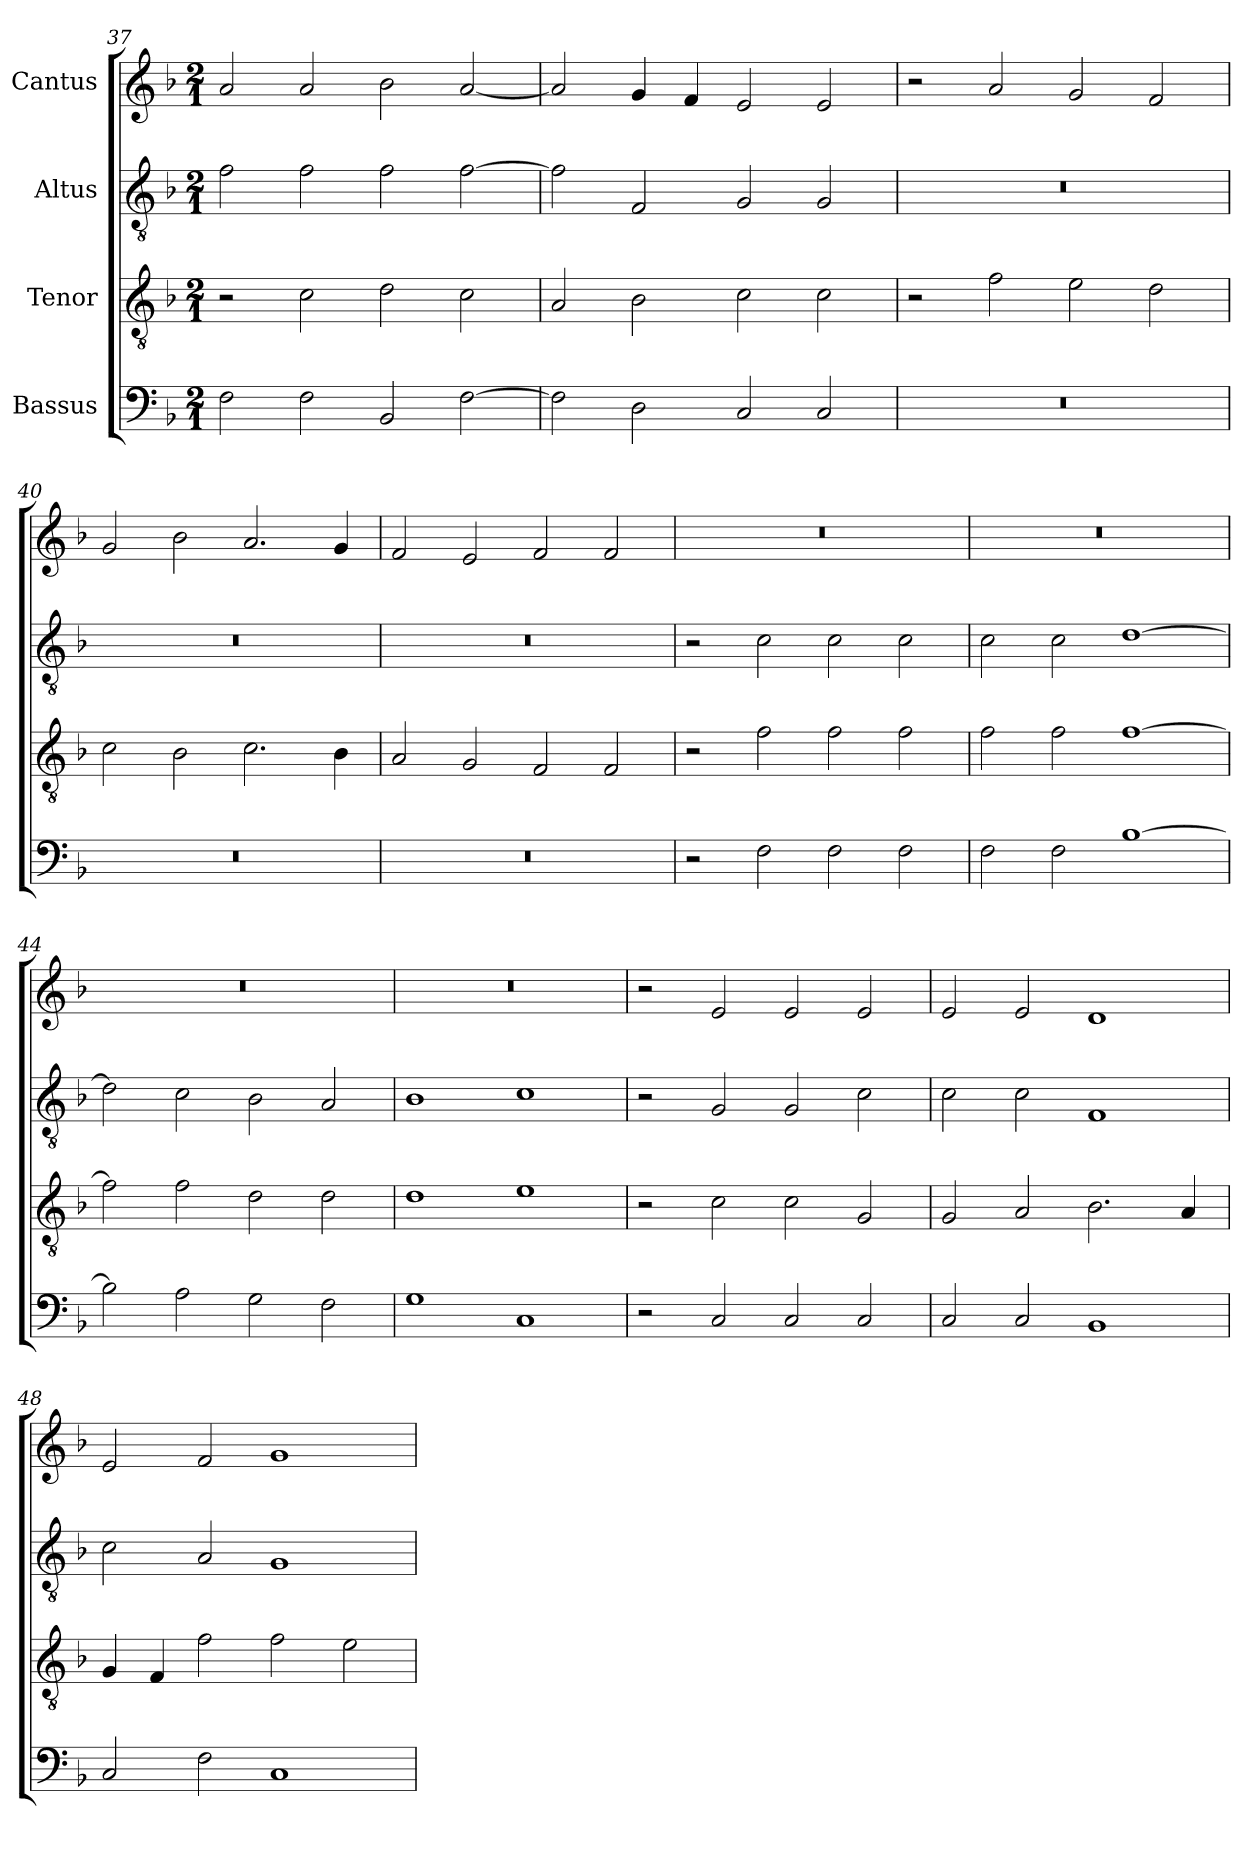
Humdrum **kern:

**kern	**kern	**kern	**kern
*part4	*part3	*part2	*part1
*staff4	*staff3	*staff2	*staff1
*I"Bassus	*I"Tenor	*I"Altus	*I"Cantus
!!LO:LB:g=z
*clefF4	*clefGv2	*clefGv2	*clefG2
*	*ITrd7c12	*ITrd7c12	*
*k[b-]	*k[b-]	*k[b-]	*k[b-]
*F:	*F:	*F:	*F:
*M2/1	*M2/1	*M2/1	*M2/1
=37	=37	=37	=37
2Fi\	2r	2Fi\	2ai/
2Fi\	2Ci\	2Fi\	2ai/
2BB-i/	2Di\	2Fi\	2b-i\
[>2Fi\	2Ci\	[>2Fi\	[<2ai/
=38	=38	=38	=38
2Fi\]	2AAi/	2Fi\]	2ai/]
2Di\	2BB-i\	2FFi/	4gi/
.	.	.	4fi/
2Ci/	2Ci\	2GGi/	2ei/
2Ci/	2Ci\	2GGi/	2ei/
=39	=39	=39	=39
!LO:N:vis=1	!	!LO:N:vis=1	!
0r	2r	0r	2r
.	2Fi\	.	2ai/
.	2Ei\	.	2gi/
.	2Di\	.	2fi/
=40	=40	=40	=40
!LO:N:vis=1	!	!LO:N:vis=1	!
0r	2Ci\	0r	2gi/
.	2BB-i\	.	2b-i\
.	2.Ci\	.	2.ai/
.	4BB-i\	.	4gi/
=41	=41	=41	=41
!LO:N:vis=1	!	!LO:N:vis=1	!
0r	2AAi/	0r	2fi/
.	2GGi/	.	2ei/
.	2FFi/	.	2fi/
.	2FFi/	.	2fi/
!!LO:LB:g=z
=42	=42	=42	=42
!	!	!	!LO:N:vis=1
2r	2r	2r	0r
2Fi\	2Fi\	2Ci\	.
2Fi\	2Fi\	2Ci\	.
2Fi\	2Fi\	2Ci\	.
=43	=43	=43	=43
!	!	!	!LO:N:vis=1
2Fi\	2Fi\	2Ci\	0r
2Fi\	2Fi\	2Ci\	.
[>1B-i	[>1Fi	[>1Di	.
=44	=44	=44	=44
!	!	!	!LO:N:vis=1
2B-i\]	2Fi\]	2Di\]	0r
2Ai\	2Fi\	2Ci\	.
2Gi\	2Di\	2BB-i\	.
2Fi\	2Di\	2AAi/	.
=45	=45	=45	=45
!	!	!	!LO:N:vis=1
1Gi	1Di	1BB-i	0r
1Ci	1Ei	1Ci	.
=46	=46	=46	=46
2r	2r	2r	2r
2Ci/	2Ci\	2GGi/	2ei/
2Ci/	2Ci\	2GGi/	2ei/
2Ci/	2GGi/	2Ci\	2ei/
=47	=47	=47	=47
2Ci/	2GGi/	2Ci\	2ei/
2Ci/	2AAi/	2Ci\	2ei/
1BB-i	2.BB-i\	1FFi	1di
.	4AAi/	.	.
!!LO:LB:g=z
=48	=48	=48	=48
2Ci/	4GGi/	2Ci\	2ei/
.	4FFi/	.	.
2Fi\	2Fi\	2AAi/	2fi/
1Ci	2Fi\	1GGi	1gi
.	2Ei\	.	.
=	=	=	=
*-	*-	*-	*-
